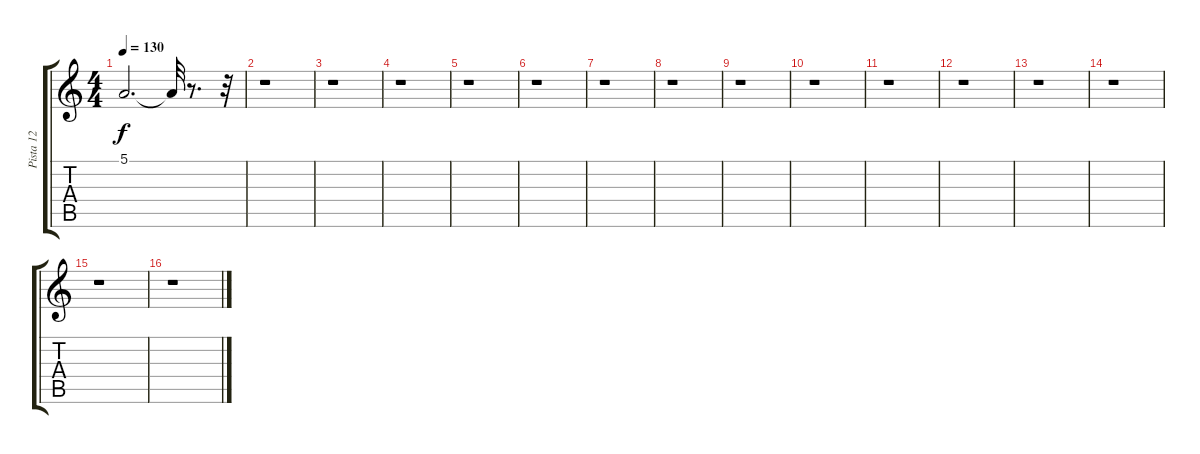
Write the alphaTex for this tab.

\track ("Pista 12" "Pista 12") {instrument reversecymbal}
\staff {score tabs}
\tuning (E4 B3 G3 D3 A2 E2) {hide}
\ts (4 4)
\tempo 130
\clef g2
\ks c
5.1{t}.2{d dy f} 5.1{t}.32 r.8{d} r.32 |
r.1 |
r.1 |
r.1 |
r.1 |
r.1 |
r.1 |
r.1 |
r.1 |
r.1 |
r.1 |
r.1 |
r.1 |
r.1 |
r.1 |
r.1
